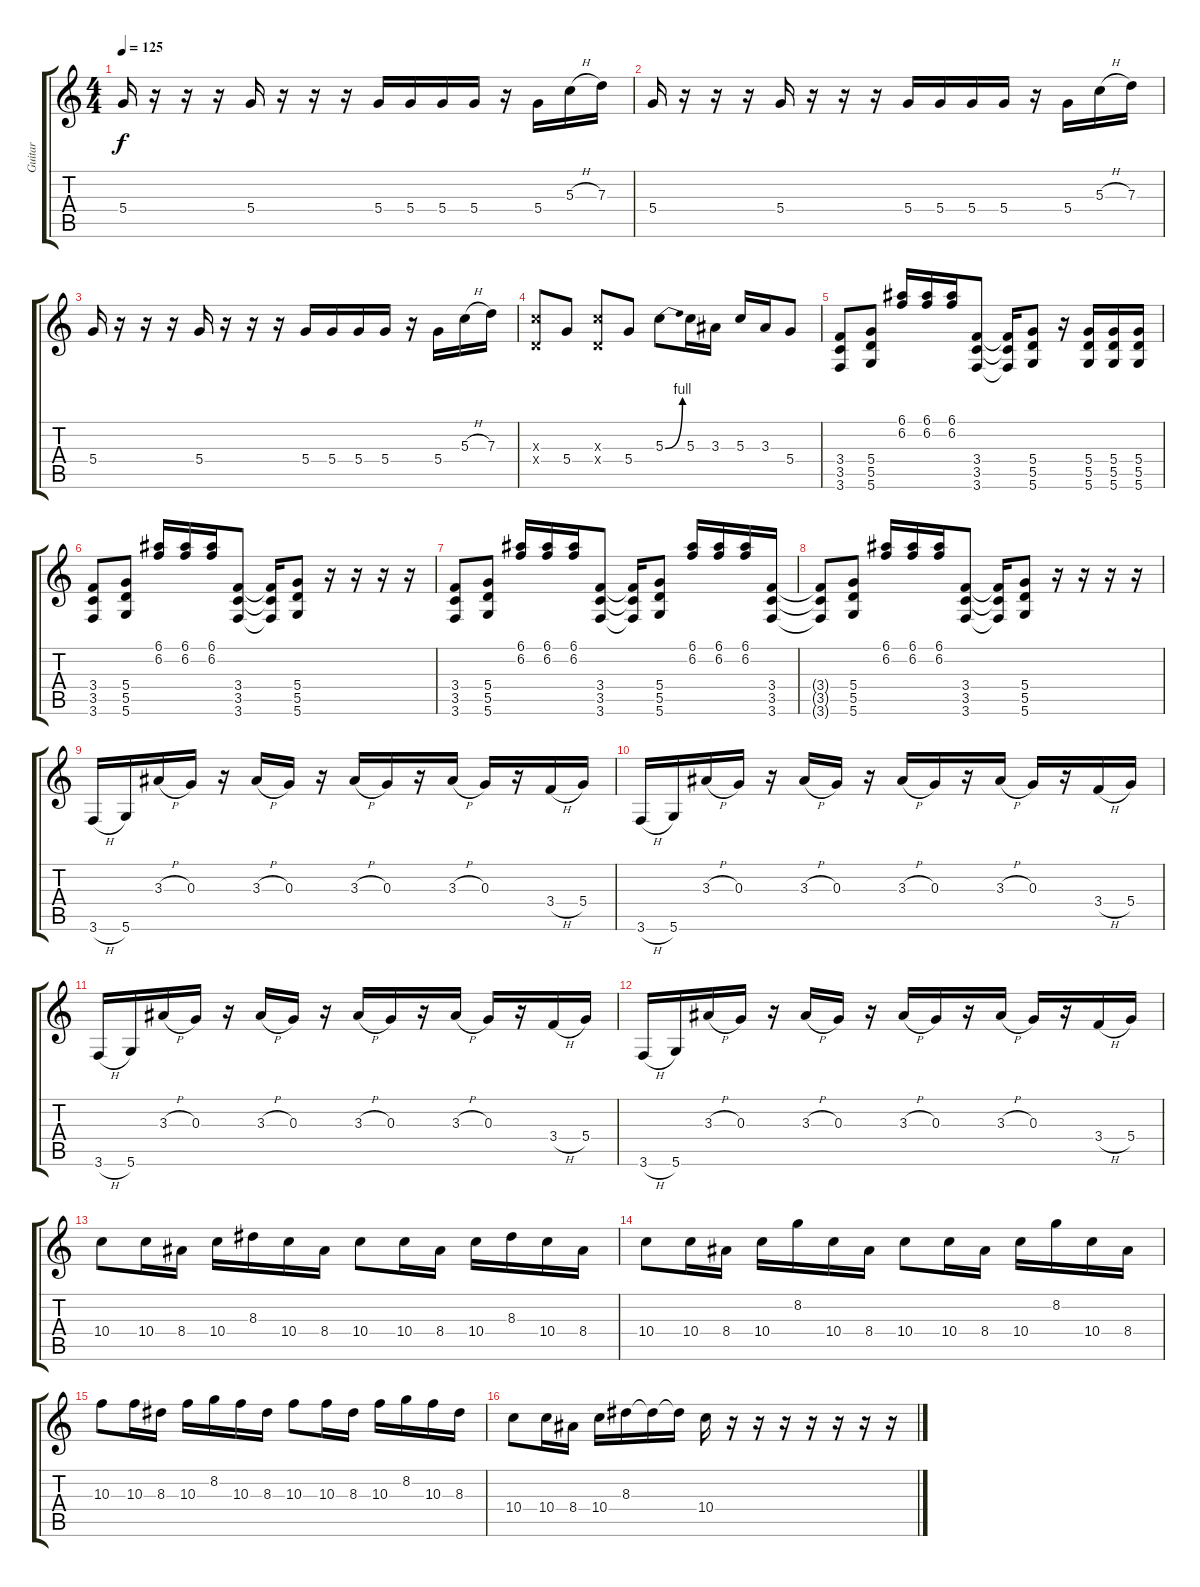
\track ("Guitar" "Guitar") {instrument overdrivenguitar}
\staff {score tabs}
\tuning (E4 B3 G3 D3 A2 D2) {hide}
\ts (4 4)
\tempo 125
\clef g2
\ks c
5.4.16{dy f} r.16 r.16 r.16 5.4.16 r.16 r.16 r.16 5.4.16 5.4.16 5.4.16 5.4.16 r.16 5.4.16 5.3{h}.16 7.3.16 |
5.4.16 r.16 r.16 r.16 5.4.16 r.16 r.16 r.16 5.4.16 5.4.16 5.4.16 5.4.16 r.16 5.4.16 5.3{h}.16 7.3.16 |
5.4.16 r.16 r.16 r.16 5.4.16 r.16 r.16 r.16 5.4.16 5.4.16 5.4.16 5.4.16 r.16 5.4.16 5.3{h}.16 7.3.16 |
(5.3{x} 0.4{x}).8 5.4.8 (5.3{x} 0.4{x}).8 5.4.8 5.3{be (bend 0 0 60 4)}.8 5.3.16 3.3.16 5.3.16 3.3.16 5.4.8 |
(3.4 3.5 3.6).8 (5.4 5.5 5.6).8 (6.1 6.2).16 (6.1 6.2).16 (6.1 6.2).16 (3.4 3.5 3.6).8 (3.4{t} 3.5{t} 3.6{t}).16 (5.4 5.5 5.6).8 r.16 (5.4 5.5 5.6).16 (5.4 5.5 5.6).16 (5.4 5.5 5.6).16 |
(3.4 3.5 3.6).8 (5.4 5.5 5.6).8 (6.1 6.2).16 (6.1 6.2).16 (6.1 6.2).16 (3.4 3.5 3.6).8 (3.4{t} 3.5{t} 3.6{t}).16 (5.4 5.5 5.6).8 r.16 r.16 r.16 r.16 |
(3.4 3.5 3.6).8 (5.4 5.5 5.6).8 (6.1 6.2).16 (6.1 6.2).16 (6.1 6.2).16 (3.4 3.5 3.6).8 (3.4{t} 3.5{t} 3.6{t}).16 (5.4 5.5 5.6).8 (6.1 6.2).16 (6.1 6.2).16 (6.1 6.2).16 (3.4 3.5 3.6).16 |
(3.4{t} 3.5{t} 3.6{t}).8 (5.4 5.5 5.6).8 (6.1 6.2).16 (6.1 6.2).16 (6.1 6.2).16 (3.4 3.5 3.6).8 (3.4{t} 3.5{t} 3.6{t}).16 (5.4 5.5 5.6).8 r.16 r.16 r.16 r.16 |
3.6{h}.16 5.6.16 3.3{h}.16 0.3.16 r.16 3.3{h}.16 0.3.16 r.16 3.3{h}.16 0.3.16 r.16 3.3{h}.16 0.3.16 r.16 3.4{h}.16 5.4.16 |
3.6{h}.16 5.6.16 3.3{h}.16 0.3.16 r.16 3.3{h}.16 0.3.16 r.16 3.3{h}.16 0.3.16 r.16 3.3{h}.16 0.3.16 r.16 3.4{h}.16 5.4.16 |
3.6{h}.16 5.6.16 3.3{h}.16 0.3.16 r.16 3.3{h}.16 0.3.16 r.16 3.3{h}.16 0.3.16 r.16 3.3{h}.16 0.3.16 r.16 3.4{h}.16 5.4.16 |
3.6{h}.16 5.6.16 3.3{h}.16 0.3.16 r.16 3.3{h}.16 0.3.16 r.16 3.3{h}.16 0.3.16 r.16 3.3{h}.16 0.3.16 r.16 3.4{h}.16 5.4.16 |
10.4.8 10.4.16 8.4.16 10.4.16 8.3.16 10.4.16 8.4.16 10.4.8 10.4.16 8.4.16 10.4.16 8.3.16 10.4.16 8.4.16 |
10.4.8 10.4.16 8.4.16 10.4.16 8.2.16 10.4.16 8.4.16 10.4.8 10.4.16 8.4.16 10.4.16 8.2.16 10.4.16 8.4.16 |
10.3.8 10.3.16 8.3.16 10.3.16 8.2.16 10.3.16 8.3.16 10.3.8 10.3.16 8.3.16 10.3.16 8.2.16 10.3.16 8.3.16 |
10.4.8 10.4.16 8.4.16 10.4.16 8.3.16 8.3{t}.16 8.3{t}.16 10.4.16 r.16 r.16 r.16 r.16 r.16 r.16 r.16
